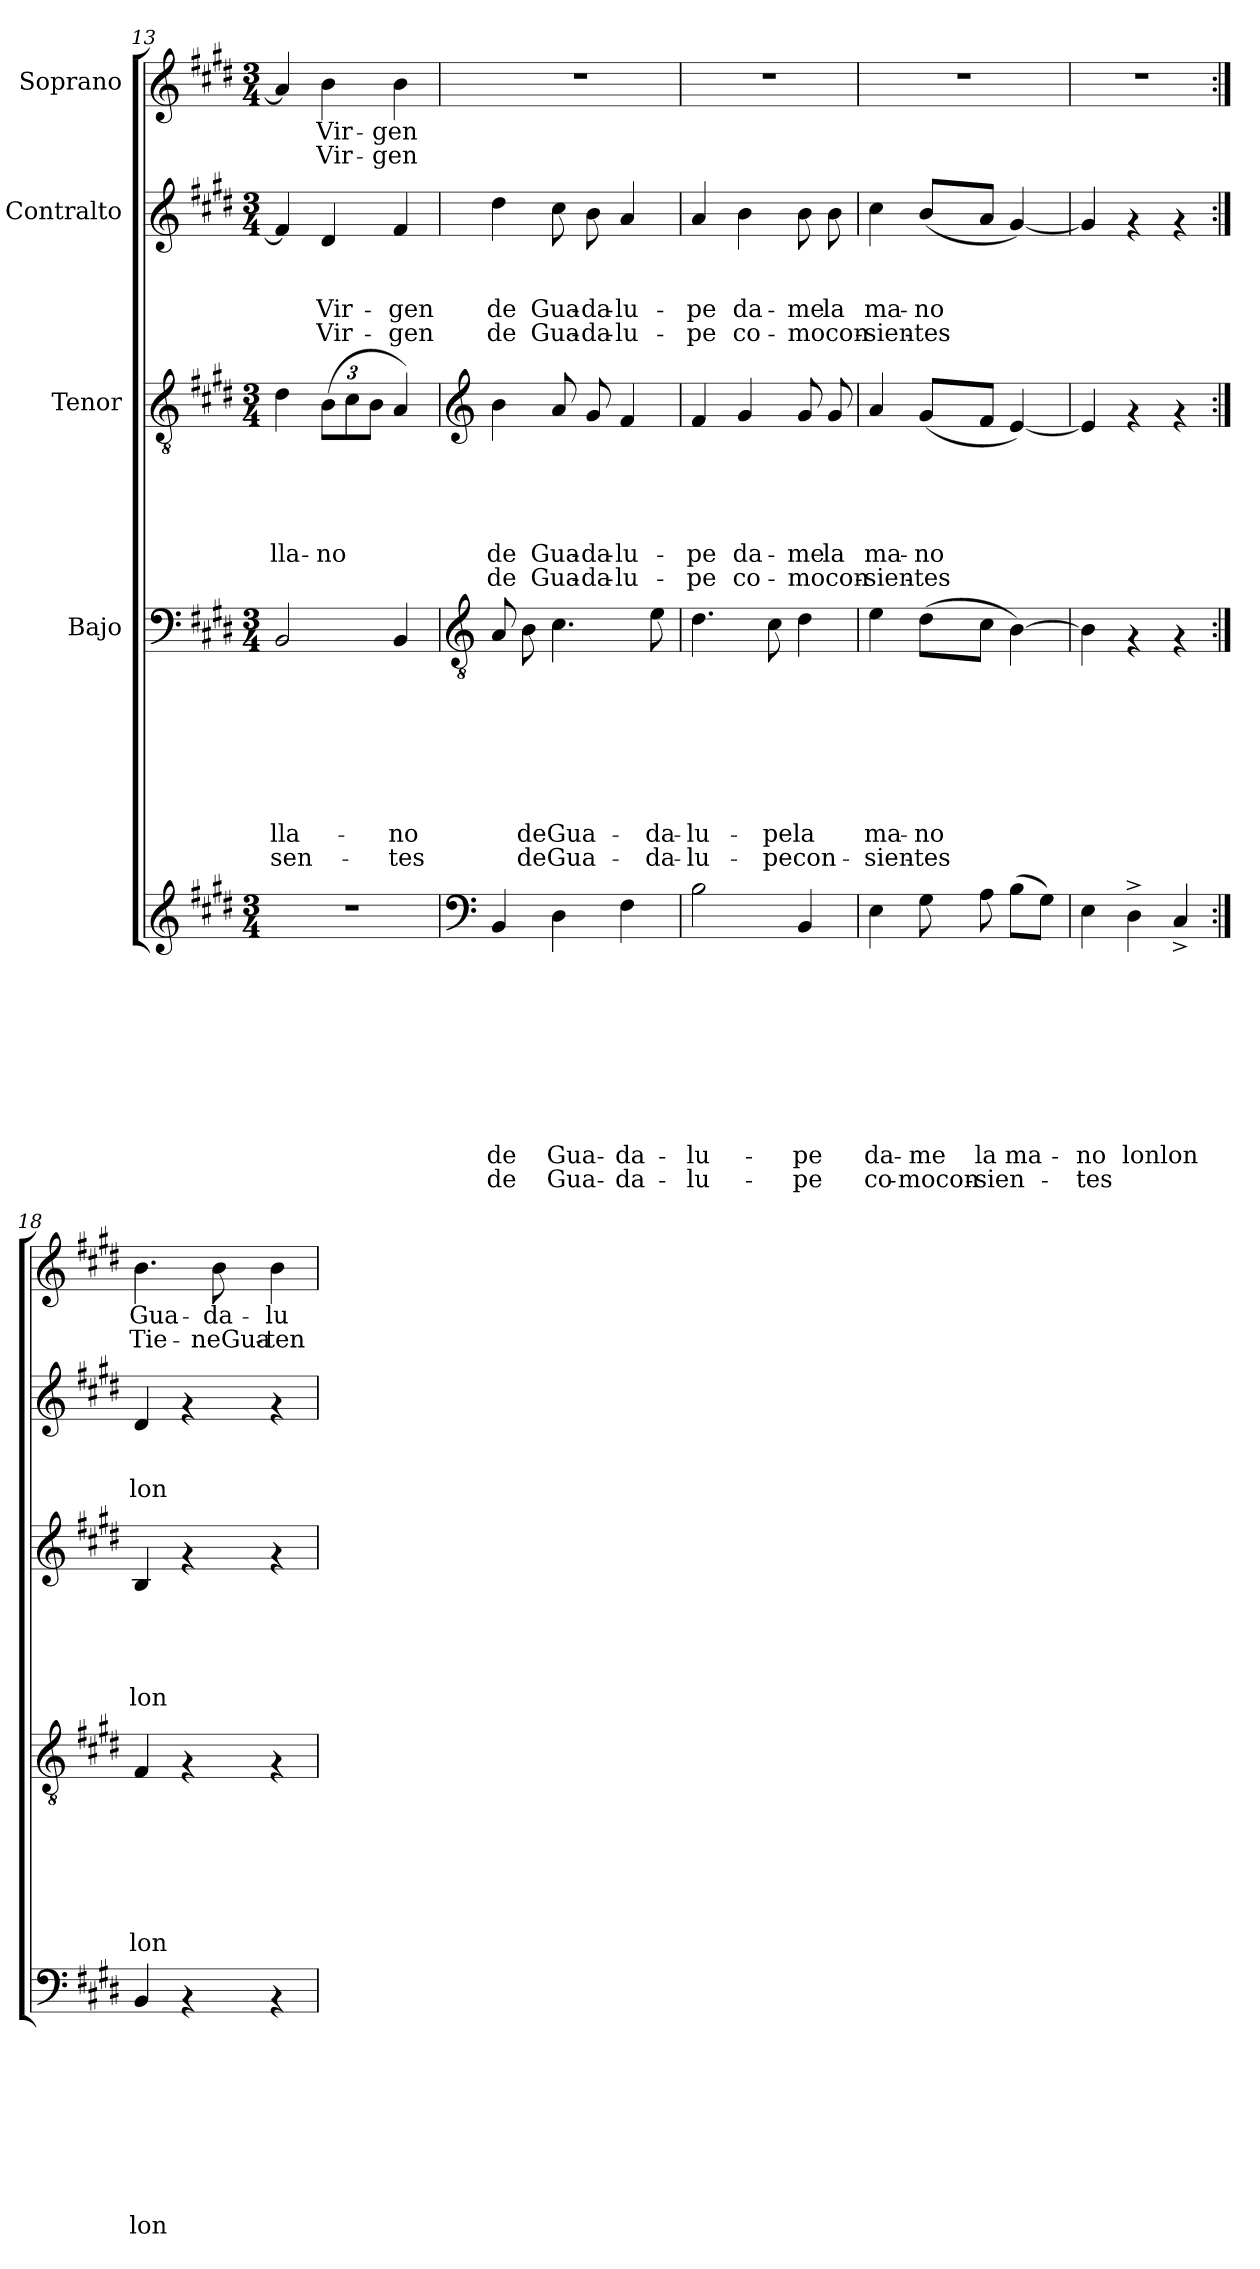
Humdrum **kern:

**kern	**text	**text	**text	**text	**text	**text	**text	**text	**text	**text	**kern	**text	**text	**text	**text	**text	**text	**text	**text	**kern	**text	**text	**text	**text	**text	**text	**kern	**text	**text	**text	**text	**kern	**text	**text
*part5	*part5	*part5	*part5	*part5	*part5	*part5	*part5	*part5	*part5	*part5	*part4	*part4	*part4	*part4	*part4	*part4	*part4	*part4	*part4	*part3	*part3	*part3	*part3	*part3	*part3	*part3	*part2	*part2	*part2	*part2	*part2	*part1	*part1	*part1
*staff5	*staff5	*staff5	*staff5	*staff5	*staff5	*staff5	*staff5	*staff5	*staff5	*staff5	*staff4	*staff4	*staff4	*staff4	*staff4	*staff4	*staff4	*staff4	*staff4	*staff3	*staff3	*staff3	*staff3	*staff3	*staff3	*staff3	*staff2	*staff2	*staff2	*staff2	*staff2	*staff1	*staff1	*staff1
*	*	*	*	*	*	*	*	*	*	*	*I"Bajo	*	*	*	*	*	*	*	*	*I"Tenor	*	*	*	*	*	*	*I"Contralto	*	*	*	*	*I"Soprano	*	*
*clefG2	*	*	*	*	*	*	*	*	*	*	*clefF4	*	*	*	*	*	*	*	*	*clefGv2	*	*	*	*	*	*	*clefG2	*	*	*	*	*clefG2	*	*
*k[f#c#g#d#]	*	*	*	*	*	*	*	*	*	*	*k[f#c#g#d#]	*	*	*	*	*	*	*	*	*k[f#c#g#d#]	*	*	*	*	*	*	*k[f#c#g#d#]	*	*	*	*	*k[f#c#g#d#]	*	*
*E:	*	*	*	*	*	*	*	*	*	*	*E:	*	*	*	*	*	*	*	*	*E:	*	*	*	*	*	*	*E:	*	*	*	*	*E:	*	*
*M3/4	*	*	*	*	*	*	*	*	*	*	*M3/4	*	*	*	*	*	*	*	*	*M3/4	*	*	*	*	*	*	*M3/4	*	*	*	*	*M3/4	*	*
=13	=13	=13	=13	=13	=13	=13	=13	=13	=13	=13	=13	=13	=13	=13	=13	=13	=13	=13	=13	=13	=13	=13	=13	=13	=13	=13	=13	=13	=13	=13	=13	=13	=13	=13
!	!	!	!	!	!	!	!	!	!	!	!	!	!	!	!	!	!	!LO:LY:b	!LO:LY:b	!	!	!	!	!	!LO:LY:b	!	!	!	!	!	!	!	!	!
2.r	.	.	.	.	.	.	.	.	.	.	2BB/	.	.	.	.	.	.	-lla-	-sen-	4d#\	.	.	.	.	-lla-	.	4f#/]	.	.	.	.	4a/]	.	.
!	!	!	!	!	!	!	!	!	!	!	!	!	!	!	!	!	!	!	!	!	!	!	!	!	!LO:LY:b	!	!	!	!	!LO:LY:b	!LO:LY:b	!	!LO:LY:b	!LO:LY:b
.	.	.	.	.	.	.	.	.	.	.	.	.	.	.	.	.	.	.	.	(>12B\L	.	.	.	.	-no	.	4d#/	.	.	Vir-	Vir-	4b\	Vir-	Vir-
.	.	.	.	.	.	.	.	.	.	.	.	.	.	.	.	.	.	.	.	12c#\	.	.	.	.	.	.	.	.	.	.	.	.	.	.
.	.	.	.	.	.	.	.	.	.	.	.	.	.	.	.	.	.	.	.	12B\J	.	.	.	.	.	.	.	.	.	.	.	.	.	.
!	!	!	!	!	!	!	!	!	!	!	!	!	!	!	!	!	!	!LO:LY:b	!LO:LY:b	!	!	!	!	!	!	!	!	!	!	!LO:LY:b	!LO:LY:b	!	!LO:LY:b	!LO:LY:b
.	.	.	.	.	.	.	.	.	.	.	4BB/	.	.	.	.	.	.	-no	-tes	4A/)	.	.	.	.	.	.	4f#/	.	.	-gen	-gen	4b\	-gen	-gen
!!LO:PB:g=z
=14	=14	=14	=14	=14	=14	=14	=14	=14	=14	=14	=14	=14	=14	=14	=14	=14	=14	=14	=14	=14	=14	=14	=14	=14	=14	=14	=14	=14	=14	=14	=14	=14	=14	=14
*clefF4	*	*	*	*	*	*	*	*	*	*	*clefGv2	*	*	*	*	*	*	*	*	*clefG2	*	*	*	*	*	*	*	*	*	*	*	*	*	*
!	!	!	!	!	!	!	!	!	!LO:LY:b	!LO:LY:b	!	!	!	!	!	!	!	!	!	!	!	!	!	!	!LO:LY:b	!LO:LY:b	!	!	!	!LO:LY:b	!LO:LY:b	!	!	!
4BB/	.	.	.	.	.	.	.	.	de	de	8A/	.	.	.	.	.	.	.	.	4b\	.	.	.	.	de	de	4dd#\	.	.	de	de	2.r	.	.
!	!	!	!	!	!	!	!	!	!	!	!	!	!	!	!	!	!	!LO:LY:b	!LO:LY:b	!	!	!	!	!	!	!	!	!	!	!	!	!	!	!
.	.	.	.	.	.	.	.	.	.	.	8B\	.	.	.	.	.	.	de	de	.	.	.	.	.	.	.	.	.	.	.	.	.	.	.
!	!	!	!	!	!	!	!	!	!LO:LY:b	!LO:LY:b	!	!	!	!	!	!	!	!LO:LY:b	!LO:LY:b	!	!	!	!	!	!LO:LY:b	!LO:LY:b	!	!	!	!LO:LY:b	!LO:LY:b	!	!	!
4D#\	.	.	.	.	.	.	.	.	Gua-	Gua-	4.c#\	.	.	.	.	.	.	Gua-	Gua-	8a/	.	.	.	.	Gua-	Gua-	8cc#\	.	.	Gua-	Gua-	.	.	.
!	!	!	!	!	!	!	!	!	!	!	!	!	!	!	!	!	!	!	!	!	!	!	!	!	!LO:LY:b	!LO:LY:b	!	!	!	!LO:LY:b	!LO:LY:b	!	!	!
.	.	.	.	.	.	.	.	.	.	.	.	.	.	.	.	.	.	.	.	8g#/	.	.	.	.	-da-	-da-	8b\	.	.	-da-	-da-	.	.	.
!	!	!	!	!	!	!	!	!	!LO:LY:b	!LO:LY:b	!	!	!	!	!	!	!	!	!	!	!	!	!	!	!LO:LY:b	!LO:LY:b	!	!	!	!LO:LY:b	!LO:LY:b	!	!	!
4F#\	.	.	.	.	.	.	.	.	-da-	-da-	.	.	.	.	.	.	.	.	.	4f#/	.	.	.	.	-lu-	-lu-	4a/	.	.	-lu-	-lu-	.	.	.
!	!	!	!	!	!	!	!	!	!	!	!	!	!	!	!	!	!	!LO:LY:b	!LO:LY:b	!	!	!	!	!	!	!	!	!	!	!	!	!	!	!
.	.	.	.	.	.	.	.	.	.	.	8e\	.	.	.	.	.	.	-da-	-da-	.	.	.	.	.	.	.	.	.	.	.	.	.	.	.
=15	=15	=15	=15	=15	=15	=15	=15	=15	=15	=15	=15	=15	=15	=15	=15	=15	=15	=15	=15	=15	=15	=15	=15	=15	=15	=15	=15	=15	=15	=15	=15	=15	=15	=15
!	!	!	!	!	!	!	!	!	!LO:LY:b	!LO:LY:b	!	!	!	!	!	!	!	!LO:LY:b	!LO:LY:b	!	!	!	!	!	!LO:LY:b	!LO:LY:b	!	!	!	!LO:LY:b	!LO:LY:b	!	!	!
2B\	.	.	.	.	.	.	.	.	-lu-	-lu-	4.d#\	.	.	.	.	.	.	-lu-	-lu-	4f#/	.	.	.	.	-pe	-pe	4a/	.	.	-pe	-pe	2.r	.	.
!	!	!	!	!	!	!	!	!	!	!	!	!	!	!	!	!	!	!	!	!	!	!	!	!	!LO:LY:b	!LO:LY:b	!	!	!	!LO:LY:b	!LO:LY:b	!	!	!
.	.	.	.	.	.	.	.	.	.	.	.	.	.	.	.	.	.	.	.	4g#/	.	.	.	.	da-	co-	4b\	.	.	da-	co-	.	.	.
!	!	!	!	!	!	!	!	!	!	!	!	!	!	!	!	!	!	!LO:LY:b	!LO:LY:b	!	!	!	!	!	!	!	!	!	!	!	!	!	!	!
.	.	.	.	.	.	.	.	.	.	.	8c#\	.	.	.	.	.	.	-pe	-pe	.	.	.	.	.	.	.	.	.	.	.	.	.	.	.
!	!	!	!	!	!	!	!	!	!LO:LY:b	!LO:LY:b	!	!	!	!	!	!	!	!LO:LY:b	!LO:LY:b	!	!	!	!	!	!LO:LY:b	!LO:LY:b	!	!	!	!LO:LY:b	!LO:LY:b	!	!	!
4BB/	.	.	.	.	.	.	.	.	-pe	-pe	4d#\	.	.	.	.	.	.	la	con-	8g#/	.	.	.	.	-me	-mocon-	8b\	.	.	-me	-mocon-	.	.	.
!	!	!	!	!	!	!	!	!	!	!	!	!	!	!	!	!	!	!	!	!	!	!	!	!	!LO:LY:b	!	!	!	!	!LO:LY:b	!	!	!	!
.	.	.	.	.	.	.	.	.	.	.	.	.	.	.	.	.	.	.	.	8g#/	.	.	.	.	la	.	8b\	.	.	la	.	.	.	.
=16	=16	=16	=16	=16	=16	=16	=16	=16	=16	=16	=16	=16	=16	=16	=16	=16	=16	=16	=16	=16	=16	=16	=16	=16	=16	=16	=16	=16	=16	=16	=16	=16	=16	=16
!	!	!	!	!	!	!	!	!	!LO:LY:b	!LO:LY:b	!	!	!	!	!	!	!	!LO:LY:b	!LO:LY:b	!	!	!	!	!	!LO:LY:b	!LO:LY:b	!	!	!	!LO:LY:b	!LO:LY:b	!	!	!
4E\	.	.	.	.	.	.	.	.	da-	co-	4e\	.	.	.	.	.	.	ma-	-sien-	4a/	.	.	.	.	ma-	-sien-	4cc#\	.	.	ma-	-sien-	2.r	.	.
!	!	!	!	!	!	!	!	!	!LO:LY:b	!LO:LY:b	!	!	!	!	!	!	!	!LO:LY:b	!LO:LY:b	!	!	!	!	!	!LO:LY:b	!LO:LY:b	!	!	!	!LO:LY:b	!LO:LY:b	!	!	!
8G#\	.	.	.	.	.	.	.	.	-me	-mocon-	(>8d#\L	.	.	.	.	.	.	-no	-tes	(<8g#/L	.	.	.	.	-no	-tes	(<8b/L	.	.	-no	-tes	.	.	.
!	!	!	!	!	!	!	!	!	!LO:LY:b	!LO:LY:b	!	!	!	!	!	!	!	!	!	!	!	!	!	!	!	!	!	!	!	!	!	!	!	!
8A\	.	.	.	.	.	.	.	.	la	-sien-	8c#\J	.	.	.	.	.	.	.	.	8f#/J	.	.	.	.	.	.	8a/J	.	.	.	.	.	.	.
!	!	!	!	!	!	!	!	!	!LO:LY:b	!	!	!	!	!	!	!	!	!	!	!	!	!	!	!	!	!	!	!	!	!	!	!	!	!
(>8B\L	.	.	.	.	.	.	.	.	ma-	.	[>4B\)	.	.	.	.	.	.	.	.	[<4e/)	.	.	.	.	.	.	[<4g#/)	.	.	.	.	.	.	.
8G#\J)	.	.	.	.	.	.	.	.	.	.	.	.	.	.	.	.	.	.	.	.	.	.	.	.	.	.	.	.	.	.	.	.	.	.
=17	=17	=17	=17	=17	=17	=17	=17	=17	=17	=17	=17	=17	=17	=17	=17	=17	=17	=17	=17	=17	=17	=17	=17	=17	=17	=17	=17	=17	=17	=17	=17	=17	=17	=17
!	!	!	!	!	!	!	!	!	!LO:LY:b	!LO:LY:b	!	!	!	!	!	!	!	!	!	!	!	!	!	!	!	!	!	!	!	!	!	!	!	!
4E\	.	.	.	.	.	.	.	.	-no	-tes	4B\]	.	.	.	.	.	.	.	.	4e/]	.	.	.	.	.	.	4g#/]	.	.	.	.	2.r	.	.
!	!	!	!	!	!	!	!	!	!LO:LY:b	!	!	!	!	!	!	!	!	!	!	!	!	!	!	!	!	!	!	!	!	!	!	!	!	!
4D#^>\	.	.	.	.	.	.	.	.	lonlon	.	4rF	.	.	.	.	.	.	.	.	4rf	.	.	.	.	.	.	4rf	.	.	.	.	.	.	.
4C#^</	.	.	.	.	.	.	.	.	.	.	4rF	.	.	.	.	.	.	.	.	4rf	.	.	.	.	.	.	4rf	.	.	.	.	.	.	.
=18:|!	=18:|!	=18:|!	=18:|!	=18:|!	=18:|!	=18:|!	=18:|!	=18:|!	=18:|!	=18:|!	=18:|!	=18:|!	=18:|!	=18:|!	=18:|!	=18:|!	=18:|!	=18:|!	=18:|!	=18:|!	=18:|!	=18:|!	=18:|!	=18:|!	=18:|!	=18:|!	=18:|!	=18:|!	=18:|!	=18:|!	=18:|!	=18:|!	=18:|!	=18:|!
!	!	!	!	!	!	!	!	!	!LO:LY:b	!	!	!	!	!	!	!	!	!LO:LY:b	!	!	!	!	!	!	!LO:LY:b	!	!	!	!	!LO:LY:b	!	!	!LO:LY:b	!LO:LY:b
4BB/	.	.	.	.	.	.	.	.	lon	.	4F#/	.	.	.	.	.	.	lon	.	4B/	.	.	.	.	lon	.	4d#/	.	.	lon	.	4.b\	Gua-	Tie-
4rAA	.	.	.	.	.	.	.	.	.	.	4rF	.	.	.	.	.	.	.	.	4rf	.	.	.	.	.	.	4rf	.	.	.	.	.	.	.
!	!	!	!	!	!	!	!	!	!	!	!	!	!	!	!	!	!	!	!	!	!	!	!	!	!	!	!	!	!	!	!	!	!LO:LY:b	!LO:LY:b
.	.	.	.	.	.	.	.	.	.	.	.	.	.	.	.	.	.	.	.	.	.	.	.	.	.	.	.	.	.	.	.	8b\	-da-	-neGua-
!	!	!	!	!	!	!	!	!	!	!	!	!	!	!	!	!	!	!	!	!	!	!	!	!	!	!	!	!	!	!	!	!	!LO:LY:b	!LO:LY:b
4rAA	.	.	.	.	.	.	.	.	.	.	4rF	.	.	.	.	.	.	.	.	4rf	.	.	.	.	.	.	4rf	.	.	.	.	4b\	-lu-	-ten-
=	=	=	=	=	=	=	=	=	=	=	=	=	=	=	=	=	=	=	=	=	=	=	=	=	=	=	=	=	=	=	=	=	=	=
*-	*-	*-	*-	*-	*-	*-	*-	*-	*-	*-	*-	*-	*-	*-	*-	*-	*-	*-	*-	*-	*-	*-	*-	*-	*-	*-	*-	*-	*-	*-	*-	*-	*-	*-
